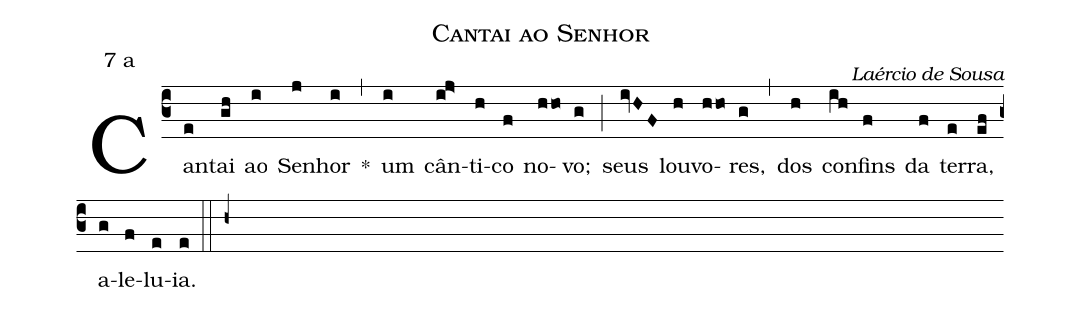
name: Cantai ao Senhor;
mode: 7;
mode-differentia: a;
commentary: Laércio de Sousa;
%%
(c3)

Can(e)tai(gh) ao(i) Se(j)nhor(i) *(,) um(i) cân(ij>)ti(h)co(f) no(hho)vo;(g) (;) seus(ivHF) lou(h)vo(hho)res,(g) (,) dos(h) con(ih)fins(f) da(f) ter(e)ra,(ef) a(g)le(f)lu(e)ia.(e)

(::)

(h+)
